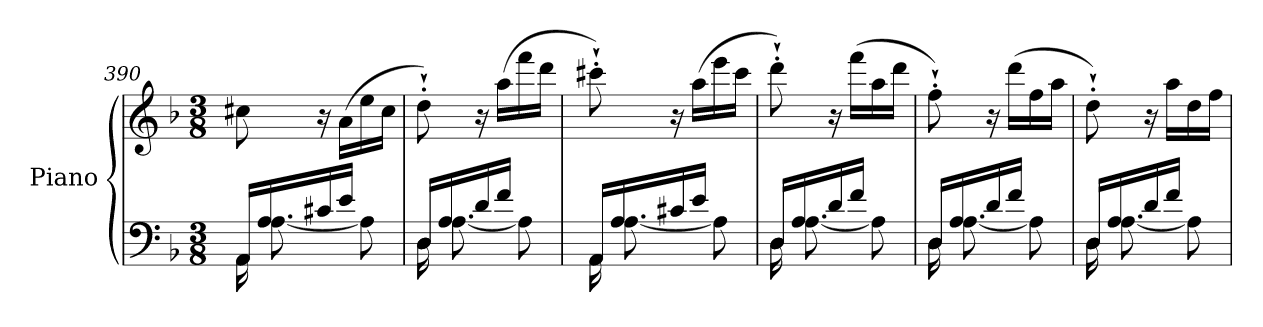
**kern	**kern
*part1	*part1
*staff2	*staff1
*I"Piano	*
*I'Pno	*
*clefF4	*clefG2
*k[b-]	*k[b-]
*M3/8	*M3/8
=390	=390
*^	*
16AA/LL	16AA\	8cc#X\
16A/	[8.A\	.
16c#X/	.	16r
16e/JJ	.	(16a\LL
8ryy	8A\]	16ee\
.	.	16cc#\JJ
=391	=391	=391
16D/LL	16D\	8dd`'\)
16A/	[8.A\	.
16d/	.	16r
16f/JJ	.	(16aa\LL
8ryy	8A\]	16fff\
.	.	16ddd\JJ
=392	=392	=392
16AA/LL	16AA\	8ccc#X`'\)
16A/	[8.A\	.
16c#X/	.	16r
16e/JJ	.	(16aa\LL
8ryy	8A\]	16eee\
.	.	16ccc#\JJ
!!LO:LB:g=z
=393	=393	=393
16D/LL	16D\	8ddd`'\)
16A/	[8.A\	.
16d/	.	16r
16f/JJ	.	(16fff\LL
8ryy	8A\]	16aa\
.	.	16ddd\JJ
!!LO:LB:g=z
=394	=394	=394
16D/LL	16D\	8ff`'\)
16A/	[8.A\	.
16d/	.	16r
16f/JJ	.	(16ddd\LL
8ryy	8A\]	16ff\
.	.	16aa\JJ
=395	=395	=395
16D/LL	16D\	8dd`'\)
16A/	[8.A\	.
16d/	.	16r
16f/JJ	.	16aa\LL
8ryy	8A\]	16dd\
.	.	16ff\JJ
*v	*v	*
=	=
*-	*-
